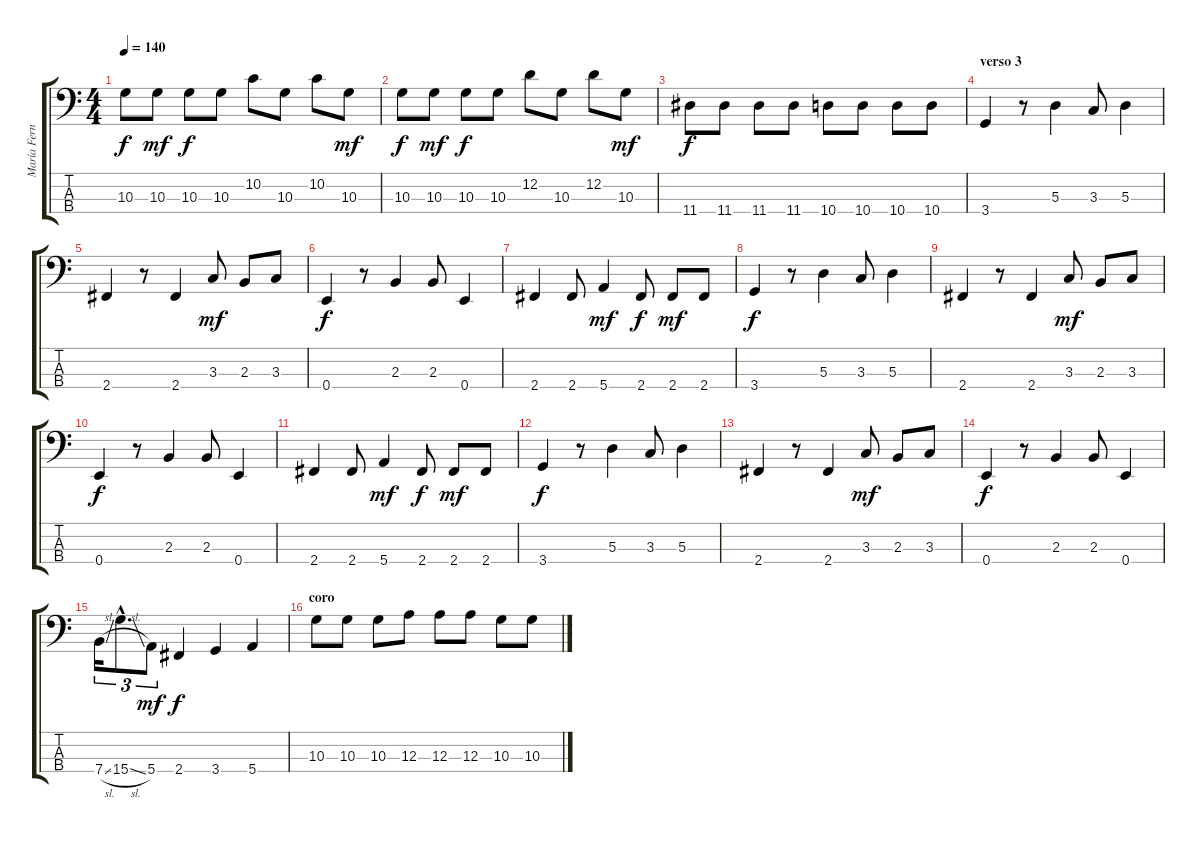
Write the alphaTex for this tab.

\track ("María Fernanda (bajo)" "María Fern") {instrument electricbassfinger}
\staff {score tabs}
\tuning (G2 D2 A1 E1) {hide}
\ts (4 4)
\tempo 140
\clef f4
\ks c
10.3.8{dy f} 10.3.8{dy mf} 10.3.8{dy f} 10.3.8 10.2.8 10.3.8 10.2.8 10.3.8{dy mf} |
10.3.8{dy f} 10.3.8{dy mf} 10.3.8{dy f} 10.3.8 12.2.8 10.3.8 12.2.8 10.3.8{dy mf} |
11.4.8{dy f} 11.4.8 11.4.8 11.4.8 10.4.8 10.4.8 10.4.8 10.4.8 |
\section ("" "verso 3")
3.4.4{volume 14} r.8 5.3.4 3.3.8 5.3.4 |
2.4.4 r.8 2.4.4 3.3.8{dy mf} 2.3.8 3.3.8 |
0.4.4{dy f} r.8 2.3.4 2.3.8 0.4.4 |
2.4.4 2.4.8 5.4.4{dy mf} 2.4.8{dy f} 2.4.8{dy mf} 2.4.8 |
3.4.4{dy f} r.8 5.3.4 3.3.8 5.3.4 |
2.4.4 r.8 2.4.4 3.3.8{dy mf} 2.3.8 3.3.8 |
0.4.4{dy f} r.8 2.3.4 2.3.8 0.4.4 |
2.4.4 2.4.8 5.4.4{dy mf} 2.4.8{dy f} 2.4.8{dy mf} 2.4.8 |
3.4.4{dy f} r.8 5.3.4 3.3.8 5.3.4 |
2.4.4 r.8 2.4.4 3.3.8{dy mf} 2.3.8 3.3.8 |
0.4.4{dy f} r.8 2.3.4 2.3.8 0.4.4 |
7.4{sl}.16{tu (3 2)} 15.4{sl hac}.8{d tu (3 2)} 5.4.8{tu (3 2) dy mf} 2.4.4{dy f} 3.4.4 5.4.4 |
\section ("" "coro")
10.3.8 10.3.8 10.3.8 12.3.8 12.3.8 12.3.8 10.3.8 10.3.8
